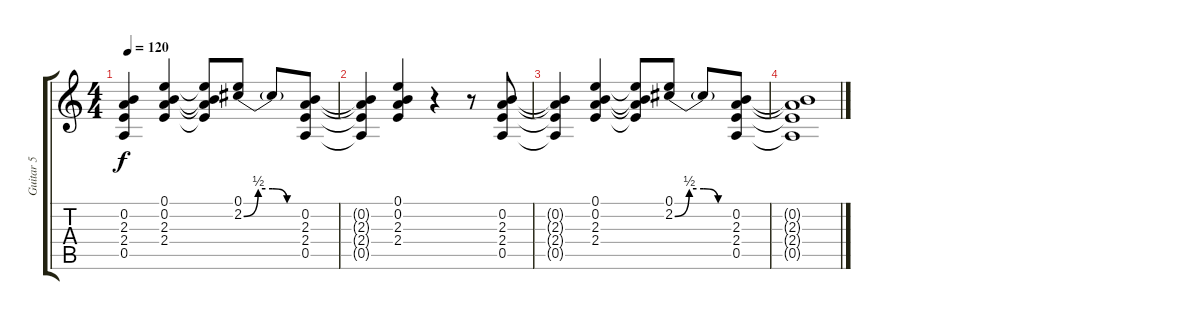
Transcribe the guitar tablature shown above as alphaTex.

\track ("Guitar 5" "Guitar 5") {instrument overdrivenguitar}
\staff {score tabs}
\tuning (E4 B3 G3 D3 A2 E2) {hide}
\ts (4 4)
\tempo 120
\clef g2
\ks c
(0.2{t} 2.3{t} 2.4{t} 0.5{t}).4{dy f} (0.1 0.2 2.3 2.4).4 (0.1{t} 0.2{t} 2.3{t} 2.4{t}).8 (0.1 2.2{be (custom 0 0 15 2 30 2 45 0 60 0)}).8 2.2{t}.8 (0.2 2.3 2.4 0.5).8 |
(0.2{t} 2.3{t} 2.4{t} 0.5{t}).4 (0.1 0.2 2.3 2.4).4 r.4 r.8 (0.2 2.3 2.4 0.5).8 |
(0.2{t} 2.3{t} 2.4{t} 0.5{t}).4 (0.1 0.2 2.3 2.4).4 (0.1{t} 0.2{t} 2.3{t} 2.4{t}).8 (0.1 2.2{be (custom 0 0 15 2 30 2 45 0 60 0)}).8 2.2{t}.8 (0.2 2.3 2.4 0.5).8 |
(0.2{t} 2.3{t} 2.4{t} 0.5{t}).1
